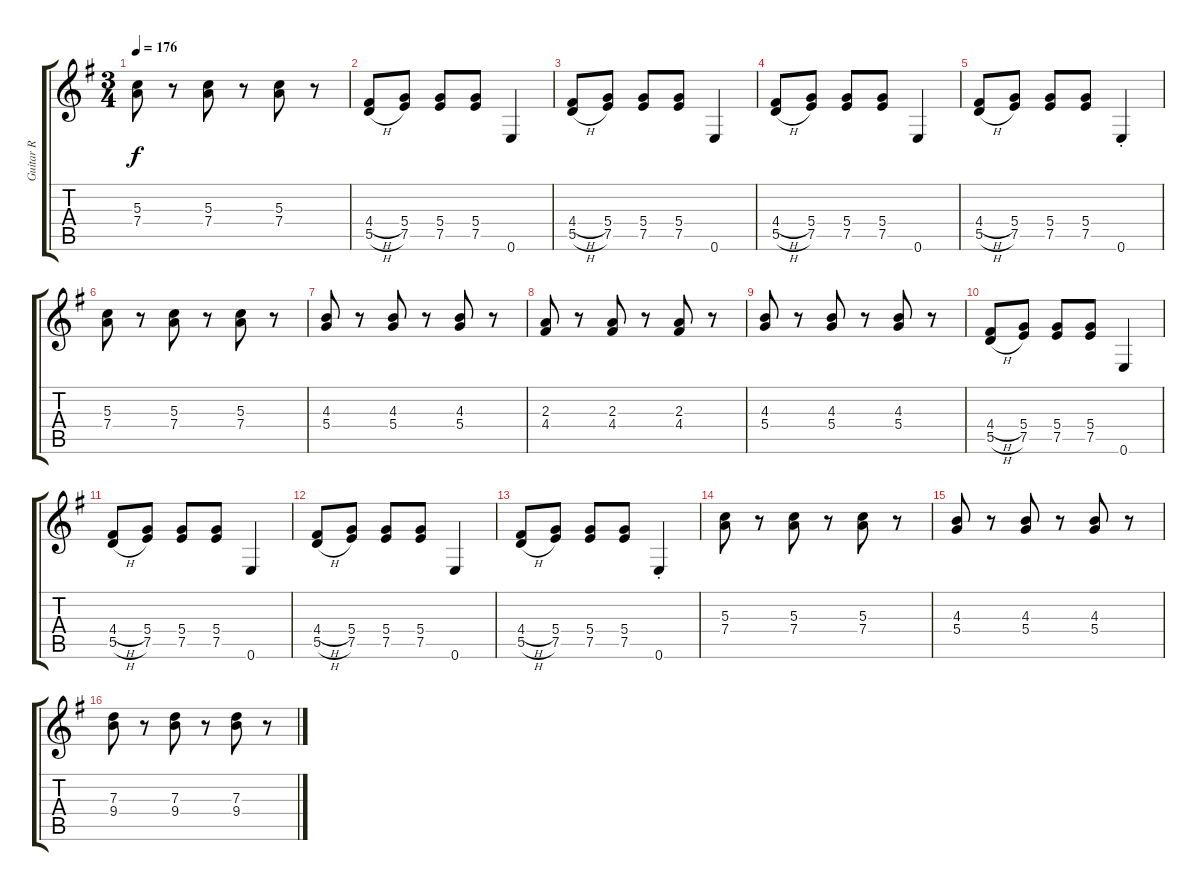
\track ("Guitar R" "Guitar R") {instrument distortionguitar}
\staff {score tabs}
\tuning (E4 B3 G3 D3 A2 E2) {hide}
\ts (3 4)
\tempo 176
\clef g2
\ks g
(5.3 7.4).8{dy f} r.8 (5.3 7.4).8 r.8 (5.3 7.4).8 r.8 |
(4.4{h} 5.5{h}).8 (5.4 7.5).8 (5.4 7.5).8 (5.4 7.5).8 0.6.4 |
(4.4{h} 5.5{h}).8 (5.4 7.5).8 (5.4 7.5).8 (5.4 7.5).8 0.6.4 |
(4.4{h} 5.5{h}).8 (5.4 7.5).8 (5.4 7.5).8 (5.4 7.5).8 0.6.4 |
(4.4{h} 5.5{h}).8 (5.4 7.5).8 (5.4 7.5).8 (5.4 7.5).8 0.6{st}.4 |
(5.3 7.4).8 r.8 (5.3 7.4).8 r.8 (5.3 7.4).8 r.8 |
(4.3 5.4).8 r.8 (4.3 5.4).8 r.8 (4.3 5.4).8 r.8 |
(2.3 4.4).8 r.8 (2.3 4.4).8 r.8 (2.3 4.4).8 r.8 |
(4.3 5.4).8 r.8 (4.3 5.4).8 r.8 (4.3 5.4).8 r.8 |
(4.4{h} 5.5{h}).8 (5.4 7.5).8 (5.4 7.5).8 (5.4 7.5).8 0.6.4 |
(4.4{h} 5.5{h}).8 (5.4 7.5).8 (5.4 7.5).8 (5.4 7.5).8 0.6.4 |
(4.4{h} 5.5{h}).8 (5.4 7.5).8 (5.4 7.5).8 (5.4 7.5).8 0.6.4 |
(4.4{h} 5.5{h}).8 (5.4 7.5).8 (5.4 7.5).8 (5.4 7.5).8 0.6{st}.4 |
(5.3 7.4).8 r.8 (5.3 7.4).8 r.8 (5.3 7.4).8 r.8 |
(4.3 5.4).8 r.8 (4.3 5.4).8 r.8 (4.3 5.4).8 r.8 |
(7.3 9.4).8 r.8 (7.3 9.4).8 r.8 (7.3 9.4).8 r.8
